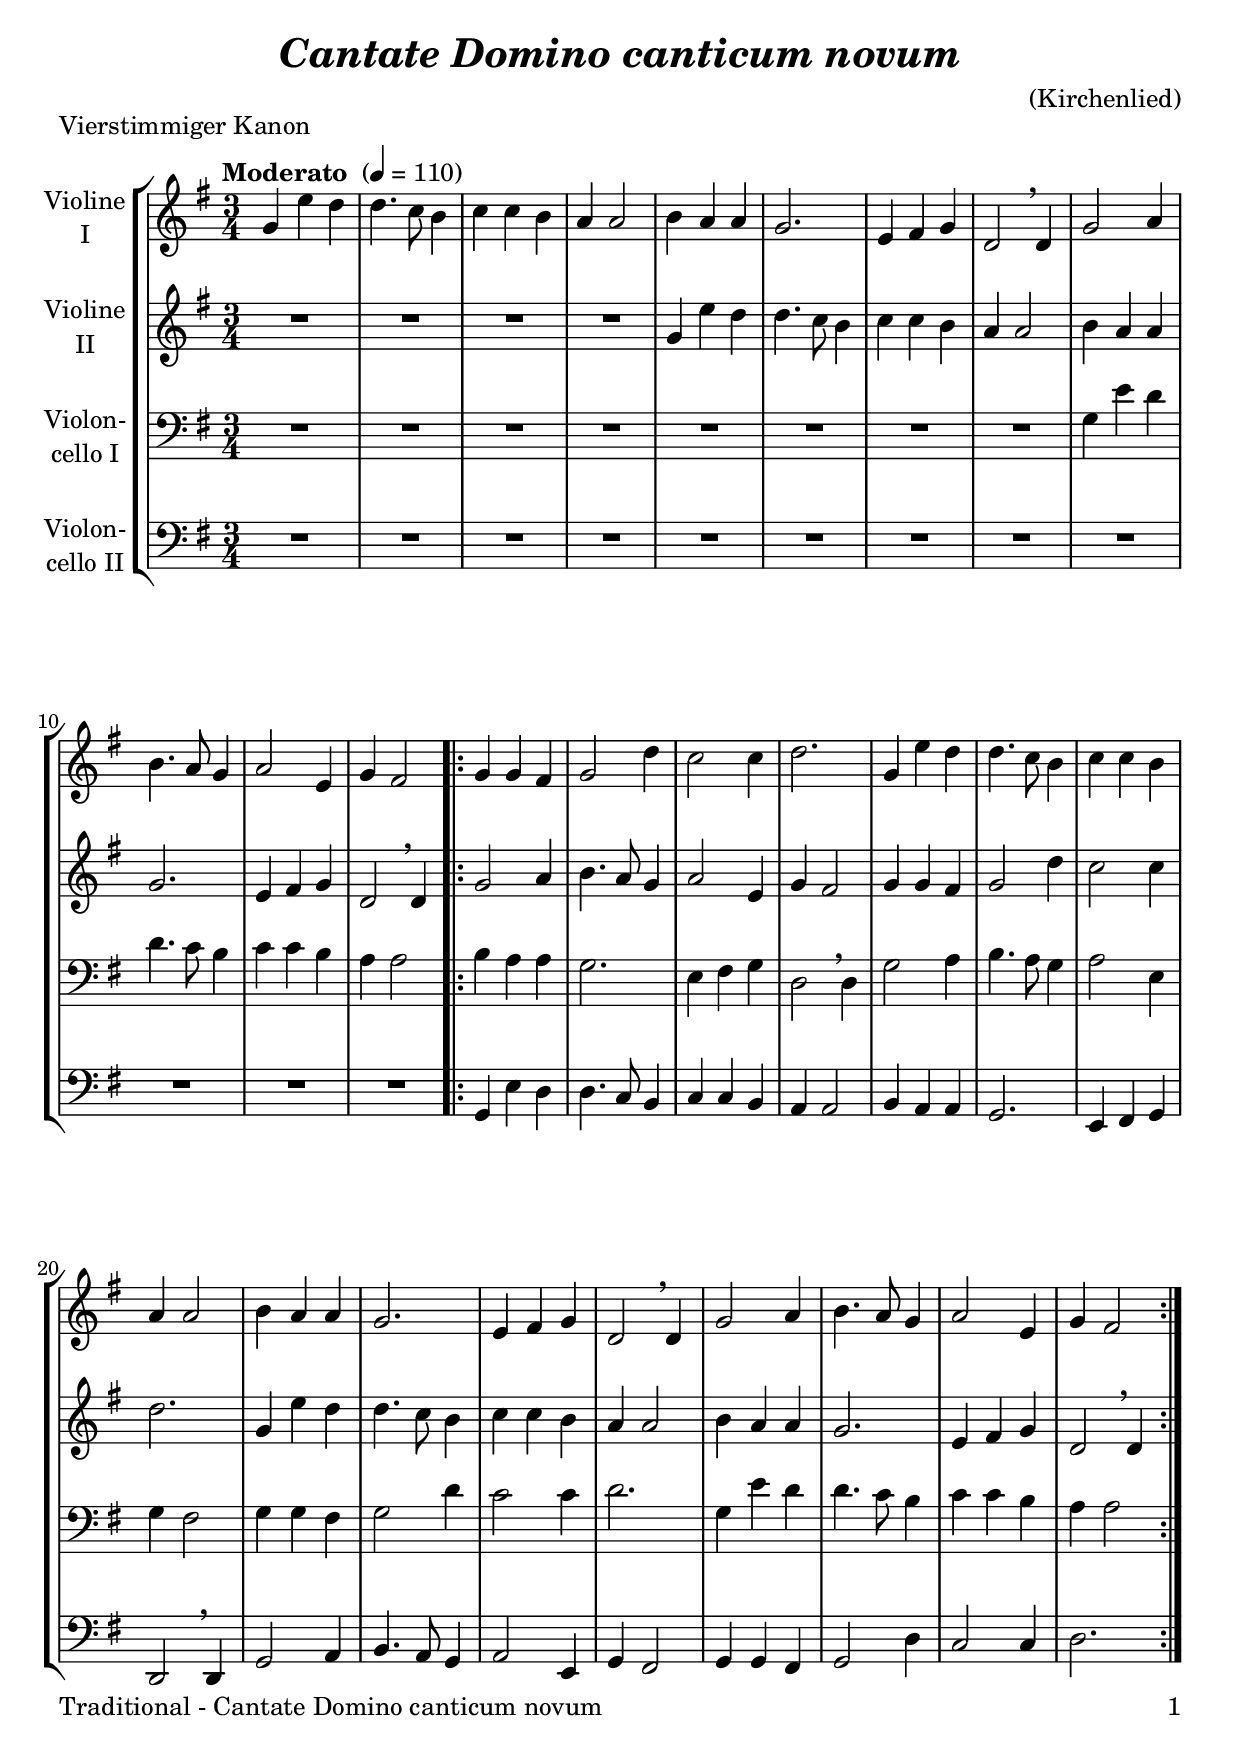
\version "2.20.2"
\include "deutsch.ly"

#(set-global-staff-size 22)

\header {
  title     = \markup \bold \italic "Cantate Domino canticum novum"
  composer  = "(Kirchenlied)"
%  arranger  = ""
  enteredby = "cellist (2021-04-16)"
  piece     = "Vierstimmiger Kanon"
}

voiceconsts = {
  \key g \major
  \time 3/4
  \clef "treble"
%  \numericTimeSignature
  \compressEmptyMeasures
  % Set default beaming for all staves
%  \set Timing.beamExceptions = #'()
%  \set Timing.baseMoment     = #(ly:make-moment 1 4)
%  \set Timing.beatStructure  = #'(1 1 1)
  \tempo "Moderato " 4=110
}

micl = "clarinet"
mifl = "flute"
miob = "oboe"
mifh = "french horn"
misx = "tenor sax"
mist = "string ensemble 1"
mivl = "violin"
miba = "cello"

boxa = { \bar "||" \mark \markup \box \italic "A" \key c \major }
boxb = { \bar "||" \mark \markup \box \italic "B" \key f \major }

dcaf = \mark \markup \box \italic "D.C. al Fine"
fine = \mark \markup \box \italic "Fine"

va = \relative c'' {
  \voiceconsts

  g4 e' d
  d4. c8 h4
  c c h
  a a2
  h4 a a
  g2.
  e4 fis g
  d2 \breathe d4

  g2 a4
  h4. a8 g4
  a2 e4
  g fis2
  \repeat volta 2 {
    g4 g fis
    g2 d'4
    c2 c4
    d2.
    
    g,4 e' d
    d4. c8 h4
    c c h
    a a2
    h4 a a
    g2.
    e4 fis g
    d2 \breathe d4

    g2 a4
    h4. a8 g4
    a2 e4
    g fis2
  }
}

vb = \relative c'' {
  \voiceconsts

  R2.*4
  g4 e' d
  d4. c8 h4
  c c h
  a a2
  h4 a a
  g2.
  e4 fis g
  d2 \breathe d4

  \repeat volta 2 {
    g2 a4
    h4. a8 g4
    a2 e4
    g fis2
    g4 g fis
    g2 d'4
    c2 c4
    d2.

    g,4 e' d
    d4. c8 h4
    c c h
    a a2
    h4 a a
    g2.
    e4 fis g
    d2 \breathe d4
  }
}

vc = \relative c' {
  \voiceconsts
  \clef "bass"

  R2.*8
  g4 e' d
  d4. c8 h4
  c c h
  a a2
  \repeat volta 2 {
    h4 a a
    g2.
    e4 fis g
    d2 \breathe d4
    
    g2 a4
    h4. a8 g4
    a2 e4
    g fis2
    g4 g fis
    g2 d'4
    c2 c4
    d2.
    
    g,4 e' d
    d4. c8 h4
    c c h
    a a2
  }
}

vd = \relative c {
  \voiceconsts
  \clef "bass"

  R2.*12
  \repeat volta 2 {
    g4 e' d
    d4. c8 h4
    c c h
    a a2
    h4 a a
    g2.
    e4 fis g
    d2 \breathe d4

    g2 a4
    h4. a8 g4
    a2 e4
    g fis2
    g4 g fis
    g2 d'4
    c2 c4
    d2.
  }
}


music = \new StaffGroup <<
      \new Staff {
	\set Staff.midiInstrument = \mivl
	\set Staff.instrumentName = \markup \center-column { "Violine" "I" }
	\transpose g g { \va }
      }

      \new Staff {
	\set Staff.midiInstrument = \mivl
	\set Staff.instrumentName = \markup \center-column { "Violine" "II" }
	\transpose g g { \vb }
      }

      \new Staff {
	\set Staff.midiInstrument = \miba
	\set Staff.instrumentName = \markup \center-column { "Violon-" "cello I" }
	\transpose g g { \vc }
      }

      \new Staff {
	\set Staff.midiInstrument = \miba
	\set Staff.instrumentName = \markup \center-column { "Violon-" "cello II" }
	\transpose g g { \vd }
      }
>>

\book {
   \paper {
    print-page-number = ##t
    print-first-page-number = ##t
    ragged-last-bottom = ##f
    oddHeaderMarkup = \markup \null
    evenHeaderMarkup = \markup \null
    oddFooterMarkup = \markup {
      \fill-line {
        \on-the-fly #print-page-number-check-first
        "Traditional - Cantate Domino canticum novum" \fromproperty #'page:page-number-string
      }
    }
    evenFooterMarkup = \oddFooterMarkup
  } \score {
    \music
    \layout {}
  }

  \score {
    \unfoldRepeats \music

    \midi {
      \context {
        \Score
      }
    }
  }
}